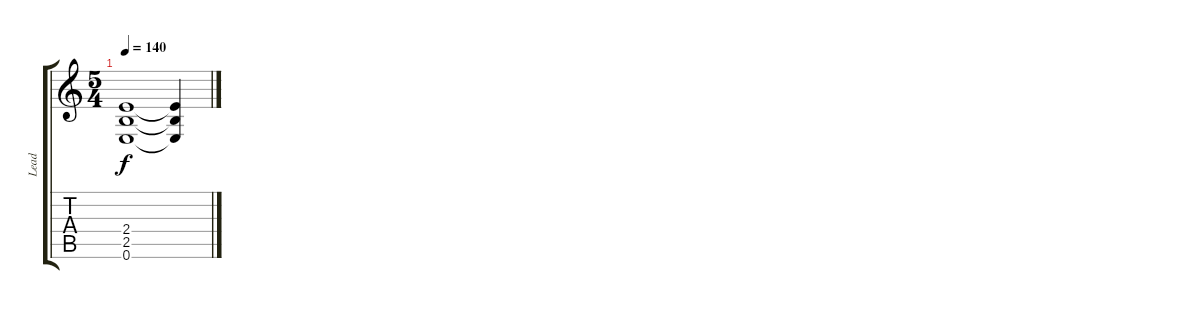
\track ("Lead" "Lead") {instrument distortionguitar}
\staff {score tabs}
\tuning (E4 B3 G3 D3 A2 E2) {hide}
\ts (5 4)
\tempo 140
\clef g2
\ks c
(2.4 2.5 0.6).1{dy f} (2.4{t} 2.5{t} 0.6{t}).4
